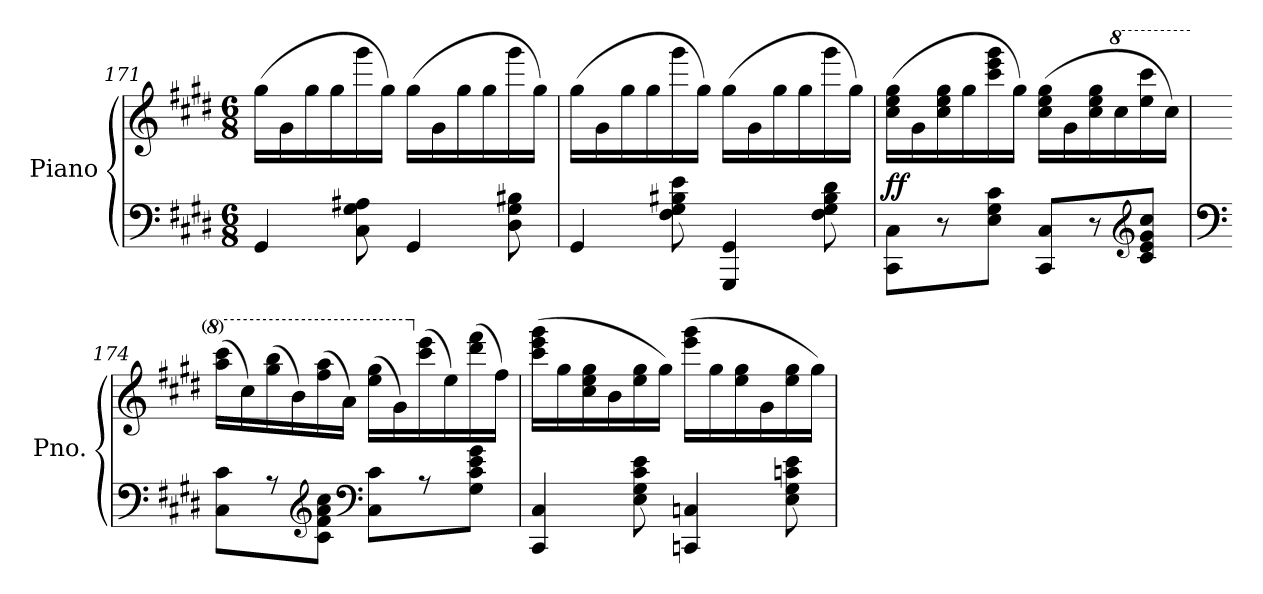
**kern	**kern	**dynam
*part1	*part1	*part1
*staff2	*staff1	*staff1/2
*I"Piano	*	*
*I'Pno.	*	*
*clefF4	*clefG2	*
*k[f#c#g#d#]	*k[f#c#g#d#]	*
*M6/8	*M6/8	*
=171	=171	=171
4GG#/	(16gg#\LL	.
.	16g#\	.
.	16gg#\	.
.	16gg#\	.
8C#\ 8G#\ 8A#X\	16ggg#\	.
.	16gg#\JJ)	.
4GG#/	(16gg#\LL	.
.	16g#\	.
.	16gg#\	.
.	16gg#\	.
8D#\ 8G#\ 8B#X\	16ggg#\	.
.	16gg#\JJ)	.
=172	=172	=172
4GG#/	(16gg#\LL	.
.	16g#\	.
.	16gg#\	.
.	16gg#\	.
8F#\ 8G#\ 8B#X\ 8e\	16ggg#\	.
.	16gg#\JJ)	.
4GGG#/ 4GG#/	(16gg#\LL	.
.	16g#\	.
.	16gg#\	.
.	16gg#\	.
8F#\ 8G#\ 8B#\ 8d#\	16ggg#\	.
.	16gg#\JJ)	.
!!LO:LB:g=z
=173	=173	=173
!	!	!LO:DY:a=2
8CC#\ 8C#\L	(16cc#\ 16ee\ 16gg#\LL	ff
.	16g#\	.
8r	16cc#\ 16ee\ 16gg#\	.
.	16gg#\	.
8E\ 8G#\ 8c#\J	16ccc#\ 16eee\ 16ggg#\	.
.	16gg#\JJ)	.
8CC#/ 8C#/L	(16cc#\ 16ee\ 16gg#\LL	.
.	16g#\	.
8r	16cc#\ 16ee\ 16gg#\	.
*	*8va	*
.	16ccc#\	.
*clefG2	*	*
8c#/ 8e/ 8g#/ 8cc#/J	16eee\ 16cccc#\	.
.	16ccc#\JJ)	.
=174	=174	=174
*clefF4	*	*
8C#\ 8c#\L	(16aaa\ 16cccc#\LL	.
.	16ccc#\)	.
8r	(16ggg#\ 16bbb\	.
.	16bb\)	.
*clefG2	*	*
8c#\ 8f#\ 8a\ 8cc#\J	(16fff#\ 16aaa\	.
.	16aa\JJ)	.
*clefF4	*	*
8C#\ 8c#\L	(16eee\ 16ggg#\LL	.
.	16gg#\)	.
*	*X8va	*
8r	(16ccc#\ 16eee\	.
.	16ee\)	.
8G#\ 8c#\ 8e\ 8g#\J	(16ddd#\ 16fff#\	.
.	16ff#\JJ)	.
=175	=175	=175
4CC#/ 4C#/	(16ccc#\ 16eee\ 16ggg#\LL	.
.	16gg#\	.
.	16cc#\ 16ee\ 16gg#\	.
.	16b\	.
8E\ 8G#\ 8c#\ 8e\	16ee\ 16gg#\	.
.	16gg#\JJ)	.
4CCn/ 4Cn/	(16eee\ 16ggg#\LL	.
.	16gg#\	.
.	16ee\ 16gg#\	.
.	16g#\	.
8E\ 8G#\ 8cn\ 8e\	16ee\ 16gg#\	.
.	16gg#\JJ)	.
=	=	=
*-	*-	*-
